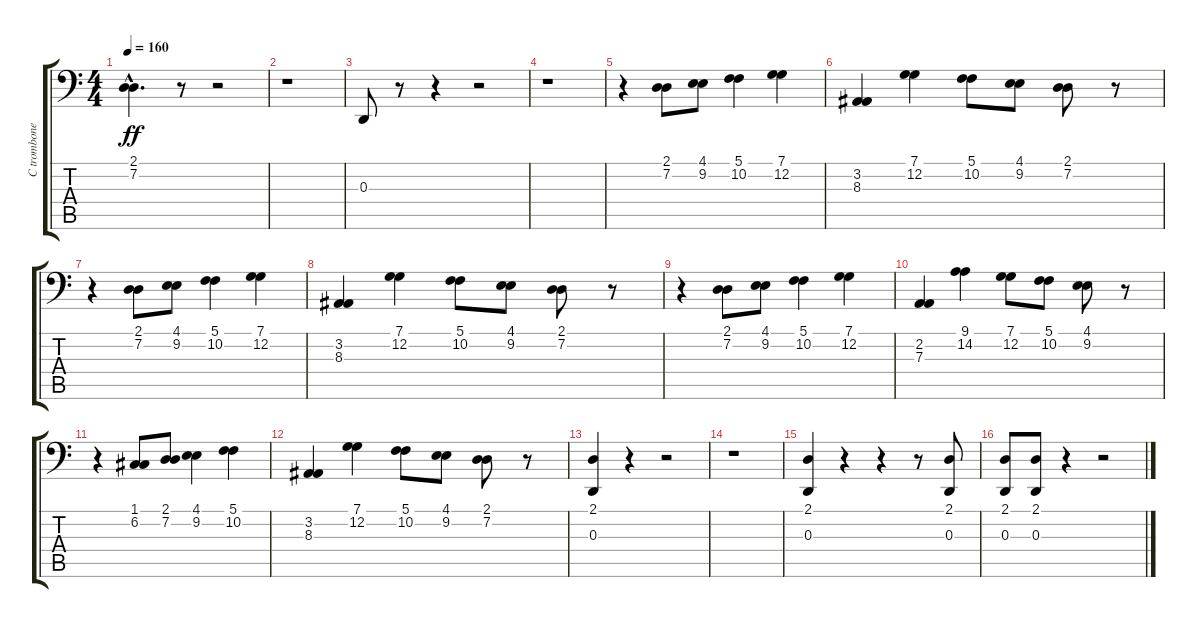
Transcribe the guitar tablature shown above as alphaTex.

\track ("C trombone" "C trombone") {instrument trombone}
\staff {score tabs}
\tuning (C3 G2 D2 A1 E1 B0) {hide}
\ts (4 4)
\tempo 160
\clef f4
\ks c
(2.1{hac} 7.2{hac}).4{d dy ff} r.8 r.2 |
r.1 |
0.3.8 r.8 r.4 r.2 |
r.1 |
r.4 (2.1 7.2).8 (4.1 9.2).8 (5.1 10.2).4 (7.1 12.2).4 |
(3.2 8.3).4 (7.1 12.2).4 (5.1 10.2).8 (4.1 9.2).8 (2.1 7.2).8 r.8 |
r.4 (2.1 7.2).8 (4.1 9.2).8 (5.1 10.2).4 (7.1 12.2).4 |
(3.2 8.3).4 (7.1 12.2).4 (5.1 10.2).8 (4.1 9.2).8 (2.1 7.2).8 r.8 |
r.4 (2.1 7.2).8 (4.1 9.2).8 (5.1 10.2).4 (7.1 12.2).4 |
(2.2 7.3).4 (9.1 14.2).4 (7.1 12.2).8 (5.1 10.2).8 (4.1 9.2).8 r.8 |
r.4 (1.1 6.2).8 (2.1 7.2).8 (4.1 9.2).4 (5.1 10.2).4 |
(3.2 8.3).4 (7.1 12.2).4 (5.1 10.2).8 (4.1 9.2).8 (2.1 7.2).8 r.8 |
(2.1 0.3).4 r.4 r.2 |
r.1 |
(2.1 0.3).4 r.4 r.4 r.8 (2.1 0.3).8 |
(2.1 0.3).8 (2.1 0.3).8 r.4 r.2
